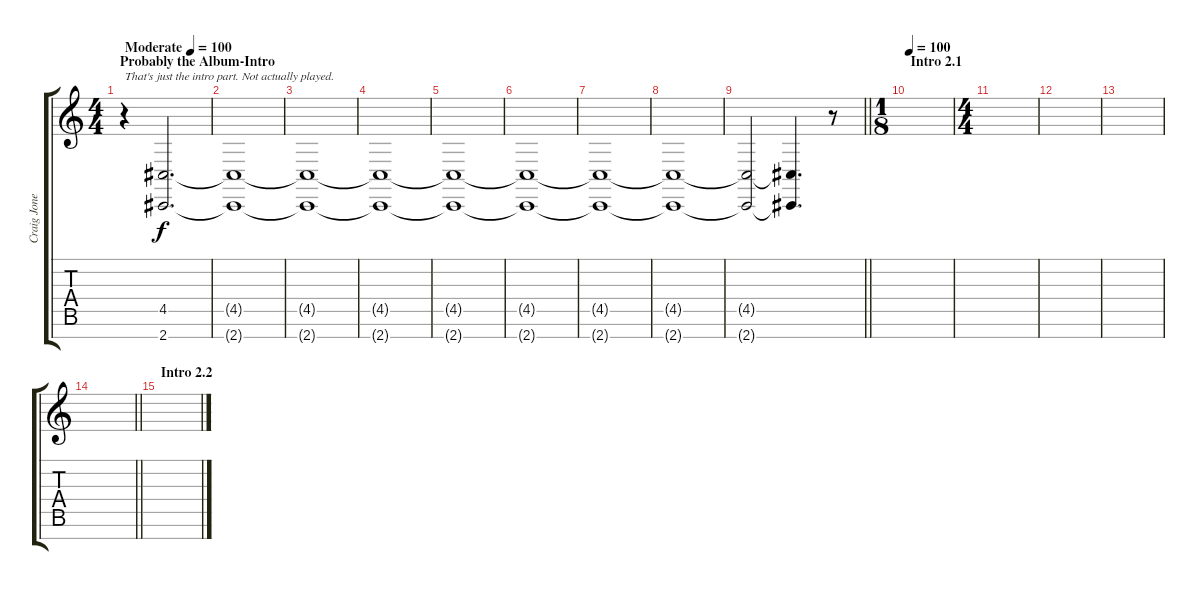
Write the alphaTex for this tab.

\track ("Craig Jones" "Craig Jone") {instrument lead2sawtooth}
\staff {score tabs}
\tuning (E4 B3 G3 D3 A2 E2 B1) {hide}
\ts (4 4)
\section ("" "Probably the Album-Intro")
\tempo (100 "Moderate")
\tempo 90
\tempo (100 "Moderate")
\clef g2
\ks c
r.4{txt "That's just the intro part. Not actually played." dy f volume 0 instrument lead2sawtooth} (4.5 2.7).2{d volume 8} |
(4.5{t} 2.7{t}).1 |
(4.5{t} 2.7{t}).1 |
(4.5{t} 2.7{t}).1 |
(4.5{t} 2.7{t}).1 |
(4.5{t} 2.7{t}).1 |
(4.5{t} 2.7{t}).1 |
(4.5{t} 2.7{t}).1 |
\barLineRight lightlight
(4.5{t} 2.7{t}).2 (4.5{t} 2.7{t}).4{d} r.8 |
\ts (1 8)
\section ("" "Intro 2.1")
\tempo 100
|
\ts (4 4)
|
|
|
\barLineRight lightlight
|
\section ("" "Intro 2.2")
